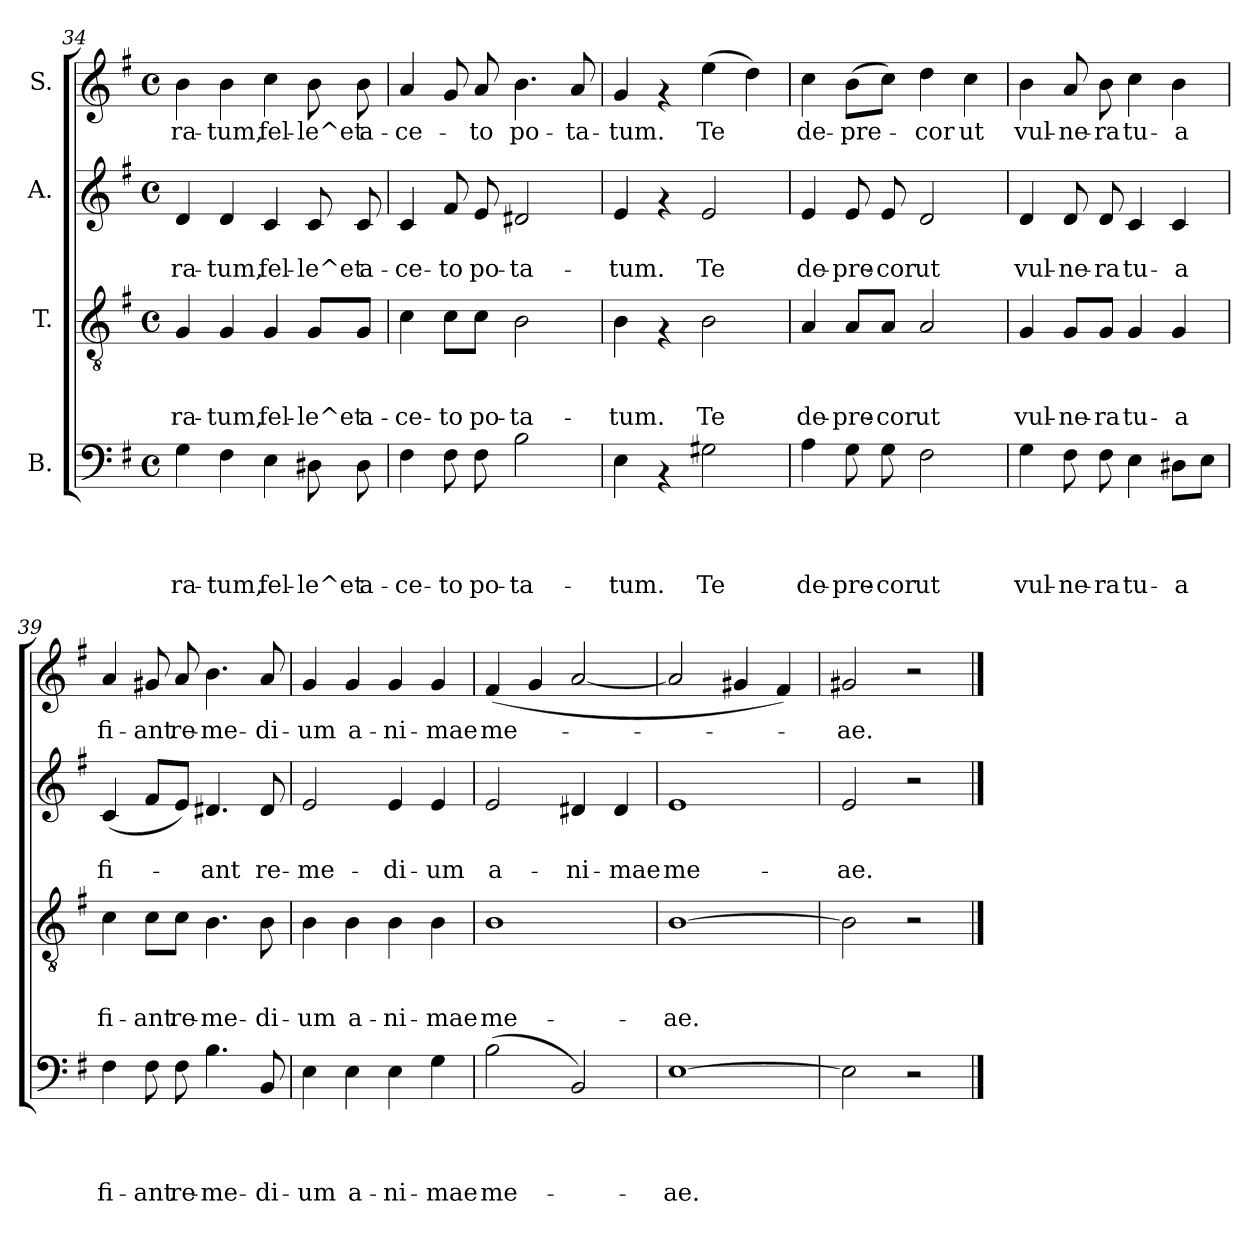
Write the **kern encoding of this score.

**kern	**text	**text	**text	**text	**kern	**text	**text	**text	**kern	**text	**text	**kern	**text
*part4	*part4	*part4	*part4	*part4	*part3	*part3	*part3	*part3	*part2	*part2	*part2	*part1	*part1
*staff4	*staff4	*staff4	*staff4	*staff4	*staff3	*staff3	*staff3	*staff3	*staff2	*staff2	*staff2	*staff1	*staff1
*I"B.	*	*	*	*	*I"T.	*	*	*	*I"A.	*	*	*I"S.	*
*clefF4	*	*	*	*	*clefGv2	*	*	*	*clefG2	*	*	*clefG2	*
*k[f#]	*	*	*	*	*k[f#]	*	*	*	*k[f#]	*	*	*k[f#]	*
*G:	*	*	*	*	*G:	*	*	*	*G:	*	*	*G:	*
*M4/4	*	*	*	*	*M4/4	*	*	*	*M4/4	*	*	*M4/4	*
*met(c)	*	*	*	*	*met(c)	*	*	*	*met(c)	*	*	*met(c)	*
=34	=34	=34	=34	=34	=34	=34	=34	=34	=34	=34	=34	=34	=34
!	!	!	!	!LO:LY:b	!	!	!	!LO:LY:b	!	!	!LO:LY:b	!	!LO:LY:b
4G\	.	.	.	-ra-	4G/	.	.	-ra-	4d/	.	-ra-	4b\	-ra-
!	!	!	!	!LO:LY:b	!	!	!	!LO:LY:b	!	!	!LO:LY:b	!	!LO:LY:b
4F#\	.	.	.	-tum,	4G/	.	.	-tum,	4d/	.	-tum,	4b\	-tum,
!	!	!	!	!LO:LY:b	!	!	!	!LO:LY:b	!	!	!LO:LY:b	!	!LO:LY:b
4E\	.	.	.	fel-	4G/	.	.	fel-	4c/	.	fel-	4cc\	fel-
!	!	!	!	!LO:LY:b	!	!	!	!LO:LY:b	!	!	!LO:LY:b	!	!LO:LY:b
8D#X\	.	.	.	-le^et	8G/L	.	.	-le^et	8c/	.	-le^et	8b\	-le^et
!	!	!	!	!LO:LY:b	!	!	!	!LO:LY:b	!	!	!LO:LY:b	!	!LO:LY:b
8D#\	.	.	.	a-	8G/J	.	.	a-	8c/	.	a-	8b\	a-
=35	=35	=35	=35	=35	=35	=35	=35	=35	=35	=35	=35	=35	=35
!	!	!	!	!LO:LY:b	!	!	!	!LO:LY:b	!	!	!LO:LY:b	!	!LO:LY:b
4F#\	.	.	.	-ce-	4c\	.	.	-ce-	4c/	.	-ce-	4a/	-ce-
!	!	!	!	!LO:LY:b	!	!	!	!LO:LY:b	!	!	!LO:LY:b	!	!
8F#\	.	.	.	-to	8c\L	.	.	-to	8f#/	.	-to	8g/	.
!	!	!	!	!LO:LY:b	!	!	!	!LO:LY:b	!	!	!LO:LY:b	!	!LO:LY:b
8F#\	.	.	.	po-	8c\J	.	.	po-	8e/	.	po-	8a/	-to
!	!	!	!	!LO:LY:b	!	!	!	!LO:LY:b	!	!	!LO:LY:b	!	!LO:LY:b
2B\	.	.	.	-ta-	2B\	.	.	-ta-	2d#X/	.	-ta-	4.b\	po-
!	!	!	!	!	!	!	!	!	!	!	!	!	!LO:LY:b
.	.	.	.	.	.	.	.	.	.	.	.	8a/	-ta-
!!LO:LB:g=z
=36	=36	=36	=36	=36	=36	=36	=36	=36	=36	=36	=36	=36	=36
!	!	!	!	!LO:LY:b	!	!	!	!LO:LY:b	!	!	!LO:LY:b	!	!LO:LY:b
4E\	.	.	.	-tum.	4B\	.	.	-tum.	4e/	.	-tum.	4g/	-tum.
4rAA	.	.	.	.	4rF	.	.	.	4rf	.	.	4rf	.
!	!	!	!	!LO:LY:b	!	!	!	!LO:LY:b	!	!	!LO:LY:b	!	!LO:LY:b
2G#X\	.	.	.	Te	2B\	.	.	Te	2e/	.	Te	(>4ee\	Te
.	.	.	.	.	.	.	.	.	.	.	.	4dd\)	.
=37	=37	=37	=37	=37	=37	=37	=37	=37	=37	=37	=37	=37	=37
!	!	!	!	!LO:LY:b	!	!	!	!LO:LY:b	!	!	!LO:LY:b	!	!LO:LY:b
4A\	.	.	.	de-	4A/	.	.	de-	4e/	.	de-	4cc\	de-
!	!	!	!	!LO:LY:b	!	!	!	!LO:LY:b	!	!	!LO:LY:b	!	!LO:LY:b
8G\	.	.	.	-pre-	8A/L	.	.	-pre-	8e/	.	-pre-	(>8b\L	-pre-
!	!	!	!	!LO:LY:b	!	!	!	!LO:LY:b	!	!	!LO:LY:b	!	!
8G\	.	.	.	-cor	8A/J	.	.	-cor	8e/	.	-cor	8cc\J)	.
!	!	!	!	!LO:LY:b	!	!	!	!LO:LY:b	!	!	!LO:LY:b	!	!LO:LY:b
2F#\	.	.	.	ut	2A/	.	.	ut	2d/	.	ut	4dd\	-cor
!	!	!	!	!	!	!	!	!	!	!	!	!	!LO:LY:b
.	.	.	.	.	.	.	.	.	.	.	.	4cc\	ut
=38	=38	=38	=38	=38	=38	=38	=38	=38	=38	=38	=38	=38	=38
!	!	!	!	!LO:LY:b	!	!	!	!LO:LY:b	!	!	!LO:LY:b	!	!LO:LY:b
4G\	.	.	.	vul-	4G/	.	.	vul-	4d/	.	vul-	4b\	vul-
!	!	!	!	!LO:LY:b	!	!	!	!LO:LY:b	!	!	!LO:LY:b	!	!LO:LY:b
8F#\	.	.	.	-ne-	8G/L	.	.	-ne-	8d/	.	-ne-	8a/	-ne-
!	!	!	!	!LO:LY:b	!	!	!	!LO:LY:b	!	!	!LO:LY:b	!	!LO:LY:b
8F#\	.	.	.	-ra	8G/J	.	.	-ra	8d/	.	-ra	8b\	-ra
!	!	!	!	!LO:LY:b	!	!	!	!LO:LY:b	!	!	!LO:LY:b	!	!LO:LY:b
4E\	.	.	.	tu-	4G/	.	.	tu-	4c/	.	tu-	4cc\	tu-
!	!	!	!	!LO:LY:b	!	!	!	!LO:LY:b	!	!	!LO:LY:b	!	!LO:LY:b
8D#X\L	.	.	.	-a	4G/	.	.	-a	4c/	.	-a	4b\	-a
8E\J	.	.	.	.	.	.	.	.	.	.	.	.	.
=39	=39	=39	=39	=39	=39	=39	=39	=39	=39	=39	=39	=39	=39
!	!	!	!	!LO:LY:b	!	!	!	!LO:LY:b	!	!	!LO:LY:b	!	!LO:LY:b
4F#\	.	.	.	fi-	4c\	.	.	fi-	(>4c/	.	fi-	4a/	fi-
!	!	!	!	!LO:LY:b	!	!	!	!LO:LY:b	!	!	!	!	!LO:LY:b
8F#\	.	.	.	-ant	8c\L	.	.	-ant	8f#/L	.	.	8g#X/	-ant
!	!	!	!	!LO:LY:b	!	!	!	!LO:LY:b	!	!	!	!	!LO:LY:b
8F#\	.	.	.	re-	8c\J	.	.	re-	8e/J)	.	.	8a/	re-
!	!	!	!	!LO:LY:b	!	!	!	!LO:LY:b	!	!	!LO:LY:b	!	!LO:LY:b
4.B\	.	.	.	-me-	4.B\	.	.	-me-	4.d#X/	.	-ant	4.b\	-me-
!	!	!	!	!LO:LY:b	!	!	!	!LO:LY:b	!	!	!LO:LY:b	!	!LO:LY:b
8BB/	.	.	.	-di-	8B\	.	.	-di-	8d#/	.	re-	8a/	-di-
!!LO:PB:g=z
=40	=40	=40	=40	=40	=40	=40	=40	=40	=40	=40	=40	=40	=40
!	!	!	!	!LO:LY:b	!	!	!	!LO:LY:b	!	!	!LO:LY:b	!	!LO:LY:b
4E\	.	.	.	-um	4B\	.	.	-um	2e/	.	-me-	4g/	-um
!	!	!	!	!LO:LY:b	!	!	!	!LO:LY:b	!	!	!	!	!LO:LY:b
4E\	.	.	.	a-	4B\	.	.	a-	.	.	.	4g/	a-
!	!	!	!	!LO:LY:b	!	!	!	!LO:LY:b	!	!	!LO:LY:b	!	!LO:LY:b
4E\	.	.	.	-ni-	4B\	.	.	-ni-	4e/	.	-di-	4g/	-ni-
!	!	!	!	!LO:LY:b	!	!	!	!LO:LY:b	!	!	!LO:LY:b	!	!LO:LY:b
4G\	.	.	.	-mae	4B\	.	.	-mae	4e/	.	-um	4g/	-mae
=41	=41	=41	=41	=41	=41	=41	=41	=41	=41	=41	=41	=41	=41
!	!	!	!	!LO:LY:b	!	!	!	!LO:LY:b	!	!	!LO:LY:b	!	!LO:LY:b
(>2B\	.	.	.	me-	1B	.	.	me-	2e/	.	a-	(>4f#/	me-
.	.	.	.	.	.	.	.	.	.	.	.	4g/	.
!	!	!	!	!	!	!	!	!	!	!	!LO:LY:b	!	!
2BB/)	.	.	.	.	.	.	.	.	4d#X/	.	-ni-	[>2a/	.
!	!	!	!	!	!	!	!	!	!	!	!LO:LY:b	!	!
.	.	.	.	.	.	.	.	.	4d#/	.	-mae	.	.
=42	=42	=42	=42	=42	=42	=42	=42	=42	=42	=42	=42	=42	=42
!	!	!	!	!LO:LY:b	!	!	!	!LO:LY:b	!	!	!LO:LY:b	!	!
[>1E	.	.	.	-ae.	[>1B	.	.	-ae.	1e	.	me-	2a/]	.
.	.	.	.	.	.	.	.	.	.	.	.	4g#X/	.
.	.	.	.	.	.	.	.	.	.	.	.	4f#/)	.
=43	=43	=43	=43	=43	=43	=43	=43	=43	=43	=43	=43	=43	=43
!	!	!	!	!	!	!	!	!	!	!	!LO:LY:b	!	!LO:LY:b
2E\]	.	.	.	.	2B\]	.	.	.	2e/	.	-ae.	2g#X/	-ae.
2r	.	.	.	.	2r	.	.	.	2r	.	.	2r	.
==	==	==	==	==	==	==	==	==	==	==	==	==	==
*-	*-	*-	*-	*-	*-	*-	*-	*-	*-	*-	*-	*-	*-
